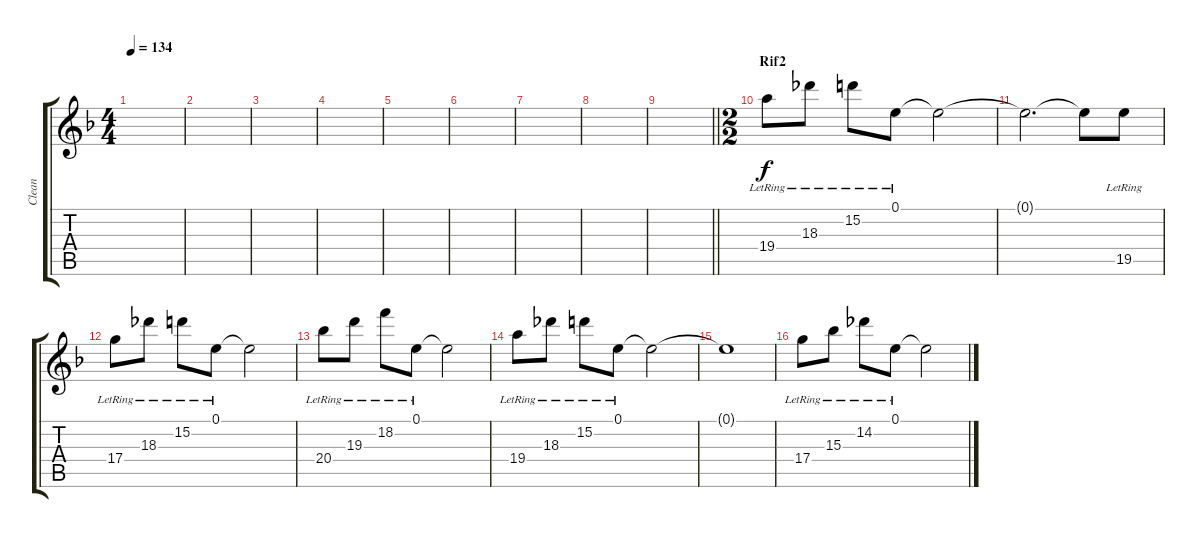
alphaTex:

\track ("Clean" "Clean") {instrument electricguitarjazz}
\staff {score tabs}
\tuning (E4 B3 G3 D3 A2 E2) {hide}
\ts (4 4)
\tempo 134
\clef g2
\ks f
|
|
|
|
|
|
|
|
\barLineRight lightlight
|
\ts (2 2)
\section ("" "Rif2")
19.4{lr}.8 18.3{lr}.8 15.2{lr}.8 0.1{lr}.8 0.1{t}.2 |
0.1{t}.2{d} 0.1{t}.8 19.5{lr}.8 |
17.4{lr}.8 18.3{lr}.8 15.2{lr}.8 0.1{lr}.8 0.1{t}.2 |
20.4{lr}.8 19.3{lr}.8 18.2{lr}.8 0.1{lr}.8 0.1{t}.2 |
19.4{lr}.8 18.3{lr}.8 15.2{lr}.8 0.1{lr}.8 0.1{t}.2 |
0.1{t}.1 |
17.4{lr}.8 15.3{lr}.8 14.2{lr}.8 0.1{lr}.8 0.1{t}.2
